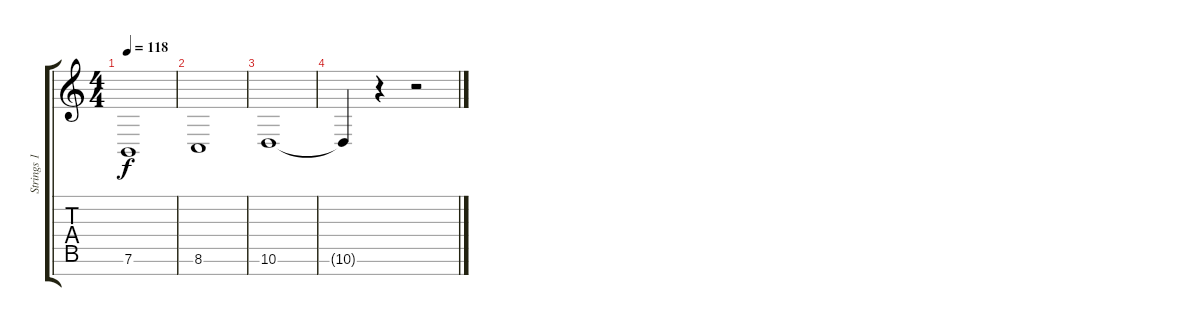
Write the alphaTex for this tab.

\track ("Strings 1" "Strings 1") {instrument stringensemble1}
\staff {score tabs}
\tuning (E4 B3 G3 D3 A2 E2 B1) {hide}
\ts (4 4)
\tempo 118
\clef g2
\ks c
7.6.1{dy f} |
8.6.1 |
10.6.1 |
10.6{t}.4{volume 4} r.4 r.2
